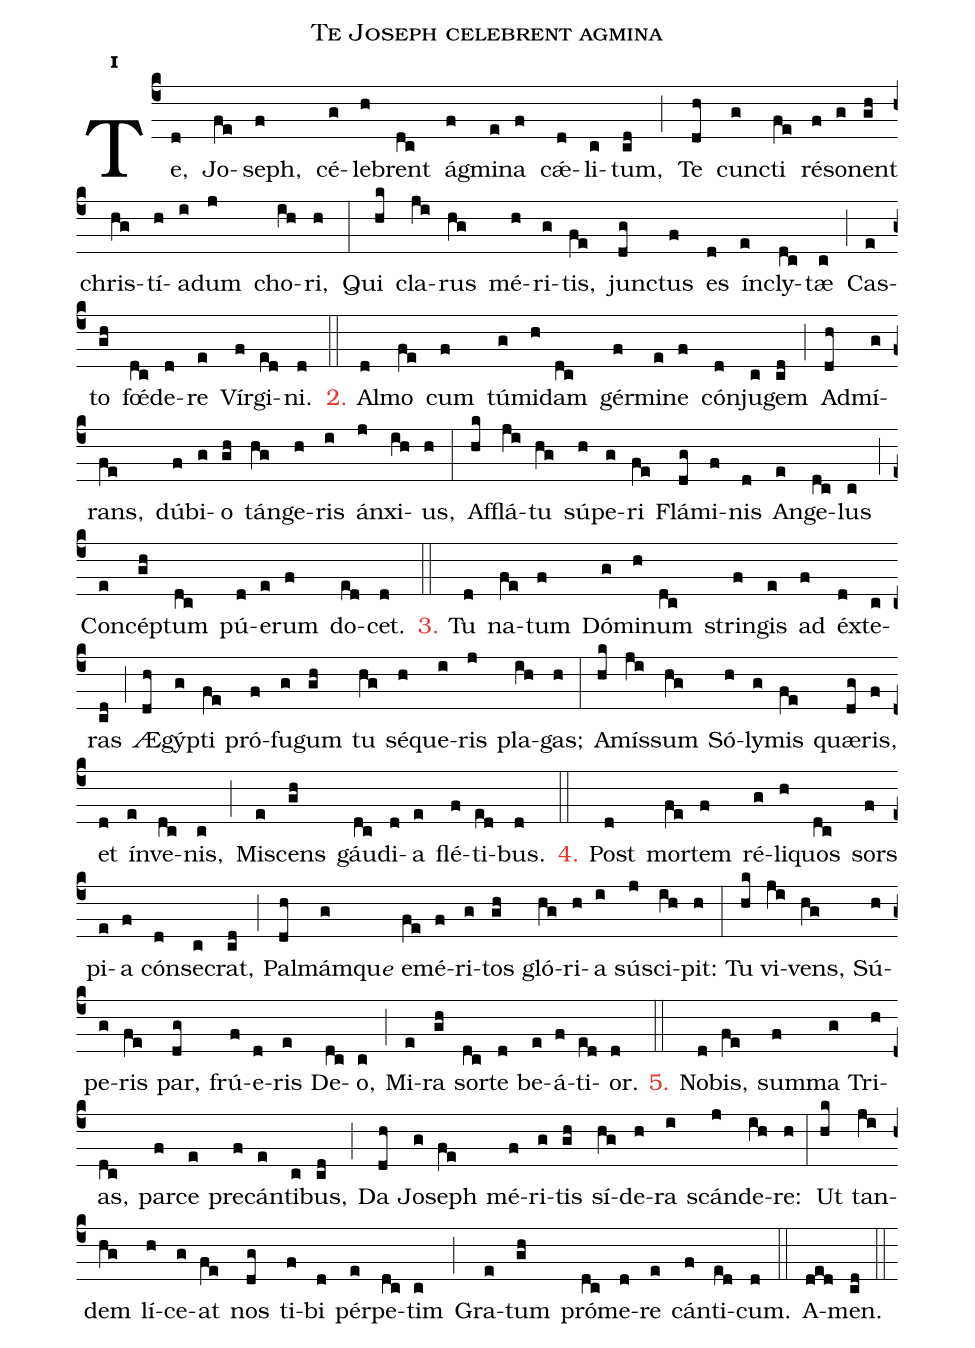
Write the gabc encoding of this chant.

name:Te Joseph celebrent agmina;
office-part:hy;
mode:1;
%%
initial-style: 1;
name: Te Joseph celebrent;
mode:1;
office-part: Hymnus;
annotation: Hymn.;
annotation:i;
nabc-lines:1;
%%
(c4) Te,(d) Jo(fe)seph,(f) cé(g)le(h)brent(dc) ág(f)mi(e)na(f) cǽ(d)li(c)tum,(cd) (;)
Te(dh) cunc(g)ti(fe) ré(f)so(g)nent(gh) chris(hg)tí(h)a(i)dum(j) cho(ih)ri,(h) (:)
Qui(hk) cla(ji)rus(hg) mé(h)ri(g)tis,(fe) junc(dg)tus(f) es(d) ín(e)cly(dc)tæ(c) (;)
Cas(e)to(gh) fœ́(dc)de(d)re(e) Vír(f)gi(ed)ni.(d) (::)

<c>2.</c> Al(d)mo(fe) cum(f) tú(g)mi(h)dam(dc) gér(f)mi(e)ne(f) cón(d)ju(c)gem(cd) (;)
Ad(dh)mí(g)rans,(fe) dú(f)bi(g)o(gh) tán(hg)ge(h)ris(i) án(j)xi(ih)us,(h) (:)
Af(hk)flá(ji)tu(hg) sú(h)pe(g)ri(fe) Flá(dg)mi(f)nis(d) An(e)ge(dc)lus(c) (;)
Con(e)cép(gh)tum(dc) pú(d)e(e)rum(f) do(ed)cet.(d) (::)

<c>3.</c> Tu(d) na(fe)tum(f) Dó(g)mi(h)num(dc) strin(f)gis(e) ad(f) éx(d)te(c)ras(cd) (;)
Æ(dh)gýp(g)ti(fe) pró(f)fu(g)gum(gh) tu(hg) sé(h)que(i)ris(j) pla(ih)gas;(h) (:)
A(hk)mís(ji)sum(hg) Só(h)ly(g)mis(fe) quæ(dg)ris,(f) et(d) ín(e)ve(dc)nis,(c) (;)
Mi(e)scens(gh) gáu(dc)di(d)a(e) flé(f)ti(ed)bus.(d) (::)

<c>4.</c> Post(d) mor(fe)tem(f) ré(g)li(h)quos(dc) sors(f) pi(e)a(f) cón(d)se(c)crat,(cd) (;)
Pal(dh)mámqu<e>e</e>(g) e(fe)mé(f)ri(g)tos(gh) gló(hg)ri(h)a(i) sú(j)sci(ih)pit:(h) (:)
Tu(hk) vi(ji)vens,(hg) Sú(h)pe(g)ris(fe) par,(dg) frú(f)e(d)ris(e) De(dc)o,(c) (;)
Mi(e)ra(gh) sor(dc)te(d) be(e)á(f)ti(ed)or.(d) (::)

<c>5.</c> No(d)bis,(fe) sum(f)ma(g) Tri(h)as,(dc) par(f)ce(e) pre(f)cán(e)ti(c)bus,(cd) (;)
Da(dh) Jo(g)seph(fe) mé(f)ri(g)tis(gh) sí(hg)de(h)ra(i) scán(j)de(ih)re:(h) (:)
Ut(hk) tan(ji)dem(hg) lí(h)ce(g)at(fe) nos(dg) ti(f)bi(d) pér(e)pe(dc)tim(c) (;)
Gra(e)tum(gh) pró(dc)me(d)re(e) cán(f)ti(ed)cum.(d) (::)
A(ded)men.(cd) (::)
